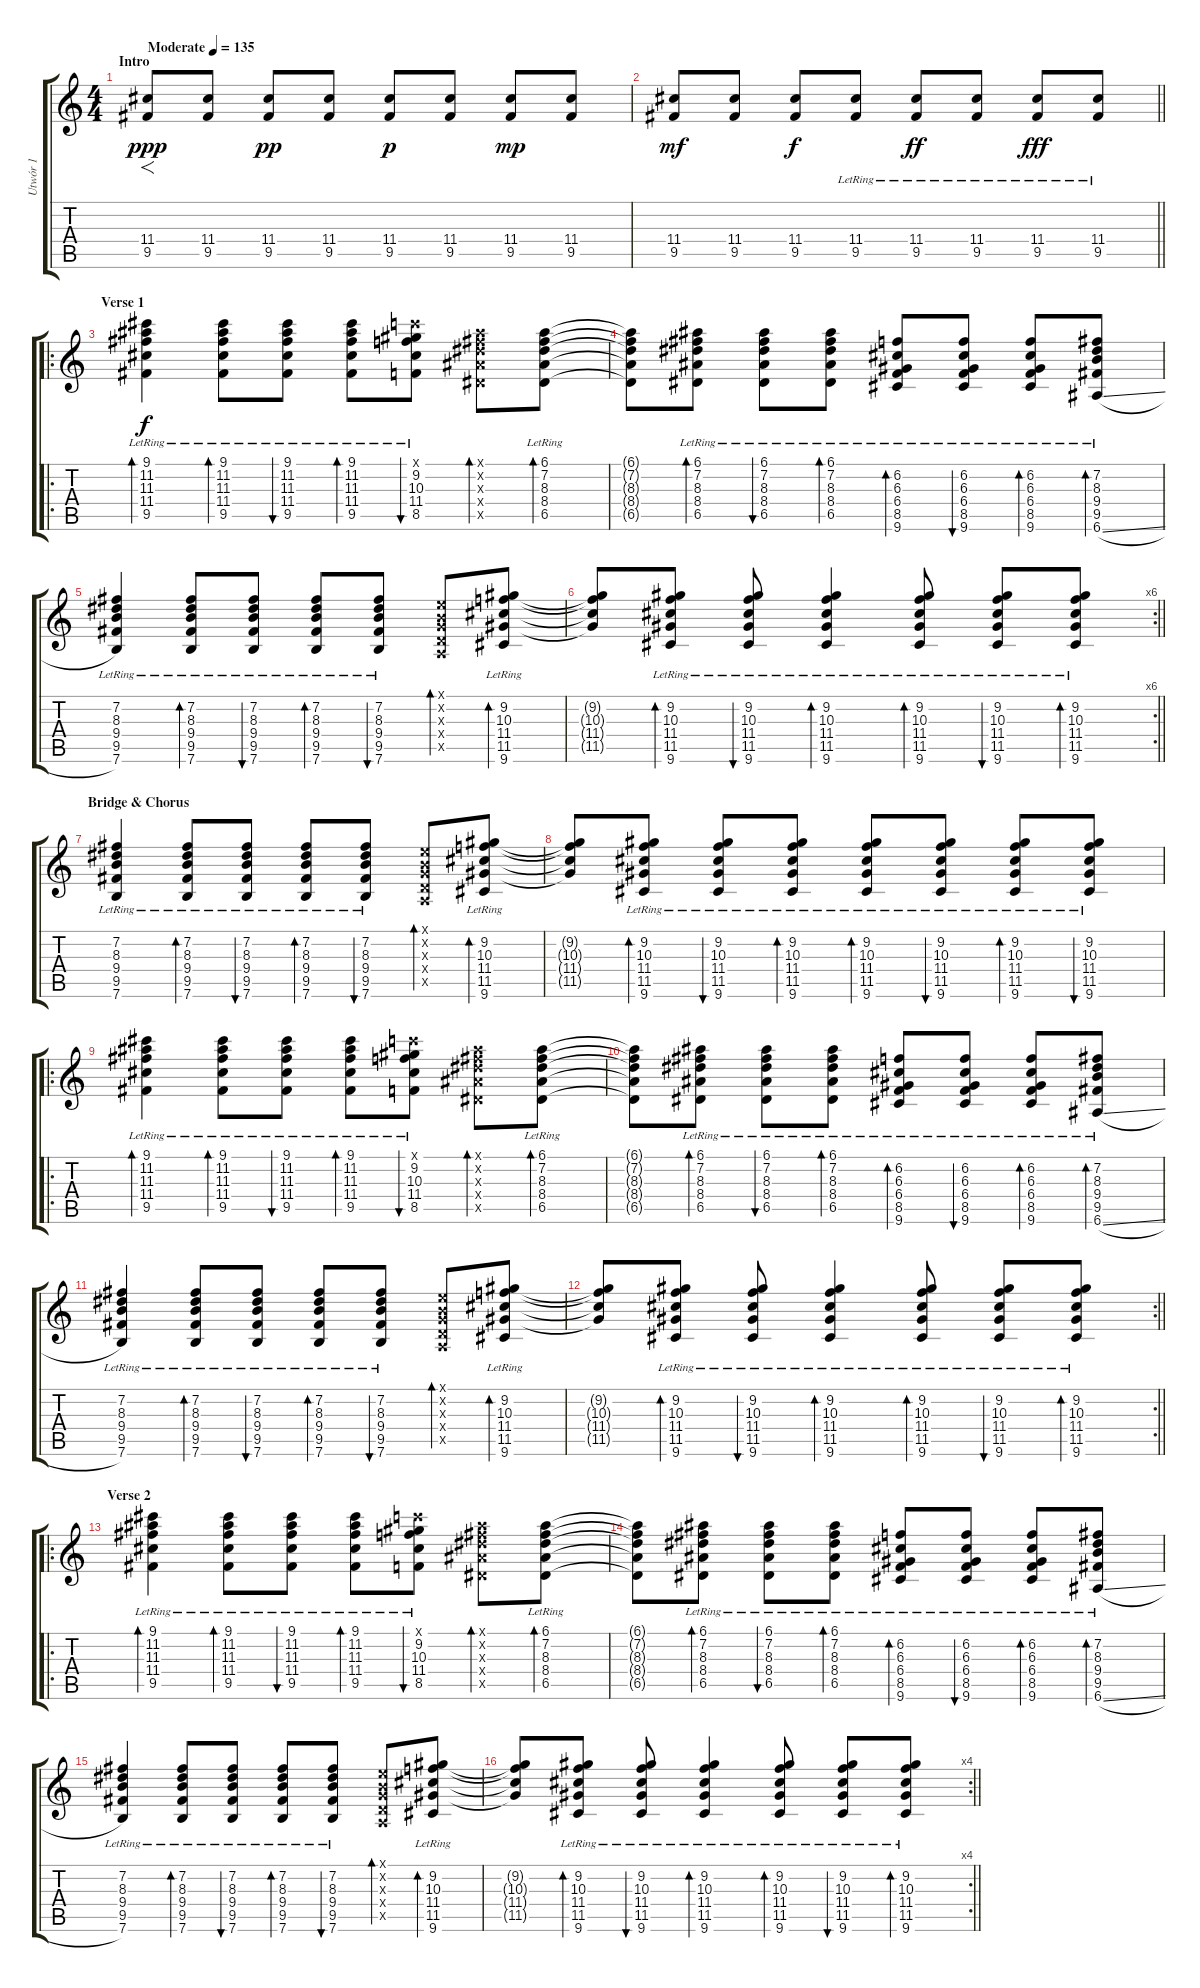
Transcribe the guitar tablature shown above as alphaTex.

\track ("Utwór 1" "Utwór 1") {instrument acousticguitarsteel}
\staff {score tabs}
\tuning (E4 B3 G3 D3 A2 E2) {hide}
\ts (4 4)
\section ("" "Intro")
\tempo (135 "Moderate")
\clef g2
\ks c
(11.4 9.5).8{f dy ppp instrument acousticguitarsteel} (11.4 9.5).8 (11.4 9.5).8{dy pp} (11.4 9.5).8 (11.4 9.5).8{dy p} (11.4 9.5).8 (11.4 9.5).8{dy mp} (11.4 9.5).8 |
\barLineRight lightlight
(11.4 9.5).8{dy mf} (11.4 9.5).8 (11.4 9.5).8{dy f} (11.4{lr} 9.5{lr}).8 (11.4{lr} 9.5{lr}).8{dy ff} (11.4{lr} 9.5{lr}).8 (11.4{lr} 9.5{lr}).8{dy fff} (11.4{lr} 9.5{lr}).8 |
\ro
\section ("" "Verse 1")
(9.1{lr} 11.2{lr} 11.3{lr} 11.4{lr} 9.5{lr}).4{bd 120 dy f} (9.1{lr} 11.2{lr} 11.3{lr} 11.4{lr} 9.5{lr}).8{bd 60} (9.1{lr} 11.2{lr} 11.3{lr} 11.4{lr} 9.5{lr}).8{bu 60} (9.1{lr} 11.2{lr} 11.3{lr} 11.4{lr} 9.5{lr}).8{bd 60} (8.1{x} 9.2{lr} 10.3{lr} 11.4{lr} 8.5{lr}).8{bu 60} (6.1{x} 7.2{x} 8.3{x} 8.4{x} 6.5{x}).8{bd 60} (6.1{lr} 7.2{lr} 8.3{lr} 8.4{lr} 6.5{lr}).8{bd 120} |
(6.1{t} 7.2{t} 8.3{t} 8.4{t} 6.5{t}).8 (6.1{lr} 7.2{lr} 8.3{lr} 8.4{lr} 6.5{lr}).8{bd 60} (6.1{lr} 7.2{lr} 8.3{lr} 8.4{lr} 6.5{lr}).8{bu 60} (6.1{lr} 7.2{lr} 8.3{lr} 8.4{lr} 6.5{lr}).8{bd 60} (6.2{lr} 6.3{lr} 6.4{lr} 8.5{lr} 9.6{lr}).8{bd 60} (6.2{lr} 6.3{lr} 6.4{lr} 8.5{lr} 9.6{lr}).8{bu 60} (6.2{lr} 6.3{lr} 6.4{lr} 8.5{lr} 9.6{lr}).8{bd 60} (7.2{lr} 8.3{lr} 9.4{lr} 9.5{lr} 6.6{sl lr}).8{bd 120} |
(7.2 8.3 9.4 9.5 7.6{lr}).4 (7.2{lr} 8.3{lr} 9.4{lr} 9.5{lr} 7.6{lr}).8{bd 60} (7.2{lr} 8.3{lr} 9.4{lr} 9.5{lr} 7.6{lr}).8{bu 60} (7.2{lr} 8.3{lr} 9.4{lr} 9.5{lr} 7.6{lr}).8{bd 60} (7.2{lr} 8.3{lr} 9.4{lr} 9.5{lr} 7.6{lr}).8{bu 60} (0.1{x} 0.2{x} 0.3{x} 0.4{x} 0.5{x}).8{bd 60} (9.2{lr} 10.3{lr} 11.4{lr} 11.5{lr} 9.6{lr}).8{bd 60} |
\rc 6
\barLineRight lightlight
(9.2{t} 10.3{t} 11.4{t} 11.5{t}).8 (9.2{lr} 10.3{lr} 11.4{lr} 11.5{lr} 9.6{lr}).8{bd 60} (9.2{lr} 10.3{lr} 11.4{lr} 11.5{lr} 9.6{lr}).8{bu 60} (9.2{lr} 10.3{lr} 11.4{lr} 11.5{lr} 9.6{lr}).4{bd 60} (9.2{lr} 10.3{lr} 11.4{lr} 11.5{lr} 9.6{lr}).8{bd 60} (9.2{lr} 10.3{lr} 11.4{lr} 11.5{lr} 9.6{lr}).8{bu 60} (9.2{lr} 10.3{lr} 11.4{lr} 11.5{lr} 9.6{lr}).8{bd 60} |
\section ("" "Bridge & Chorus")
(7.2 8.3 9.4 9.5 7.6{lr}).4 (7.2{lr} 8.3{lr} 9.4{lr} 9.5{lr} 7.6{lr}).8{bd 60} (7.2{lr} 8.3{lr} 9.4{lr} 9.5{lr} 7.6{lr}).8{bu 60} (7.2{lr} 8.3{lr} 9.4{lr} 9.5{lr} 7.6{lr}).8{bd 60} (7.2{lr} 8.3{lr} 9.4{lr} 9.5{lr} 7.6{lr}).8{bu 60} (0.1{x} 0.2{x} 0.3{x} 0.4{x} 0.5{x}).8{bd 60} (9.2{lr} 10.3{lr} 11.4{lr} 11.5{lr} 9.6{lr}).8{bd 60} |
(9.2{t} 10.3{t} 11.4{t} 11.5{t}).8 (9.2{lr} 10.3{lr} 11.4{lr} 11.5{lr} 9.6{lr}).8{bd 60} (9.2{lr} 10.3{lr} 11.4{lr} 11.5{lr} 9.6{lr}).8{bu 60} (9.2{lr} 10.3{lr} 11.4{lr} 11.5{lr} 9.6{lr}).8{bd 60} (9.2{lr} 10.3{lr} 11.4{lr} 11.5{lr} 9.6{lr}).8{bd 60} (9.2{lr} 10.3{lr} 11.4{lr} 11.5{lr} 9.6{lr}).8{bu 60} (9.2{lr} 10.3{lr} 11.4{lr} 11.5{lr} 9.6{lr}).8{bd 60} (9.2{lr} 10.3{lr} 11.4{lr} 11.5{lr} 9.6{lr}).8{bu 60} |
\ro
(9.1{lr} 11.2{lr} 11.3{lr} 11.4{lr} 9.5{lr}).4{bd 120} (9.1{lr} 11.2{lr} 11.3{lr} 11.4{lr} 9.5{lr}).8{bd 60} (9.1{lr} 11.2{lr} 11.3{lr} 11.4{lr} 9.5{lr}).8{bu 60} (9.1{lr} 11.2{lr} 11.3{lr} 11.4{lr} 9.5{lr}).8{bd 60} (8.1{x} 9.2{lr} 10.3{lr} 11.4{lr} 8.5{lr}).8{bu 60} (6.1{x} 7.2{x} 8.3{x} 8.4{x} 6.5{x}).8{bd 60} (6.1{lr} 7.2{lr} 8.3{lr} 8.4{lr} 6.5{lr}).8{bd 120} |
(6.1{t} 7.2{t} 8.3{t} 8.4{t} 6.5{t}).8 (6.1{lr} 7.2{lr} 8.3{lr} 8.4{lr} 6.5{lr}).8{bd 60} (6.1{lr} 7.2{lr} 8.3{lr} 8.4{lr} 6.5{lr}).8{bu 60} (6.1{lr} 7.2{lr} 8.3{lr} 8.4{lr} 6.5{lr}).8{bd 60} (6.2{lr} 6.3{lr} 6.4{lr} 8.5{lr} 9.6{lr}).8{bd 60} (6.2{lr} 6.3{lr} 6.4{lr} 8.5{lr} 9.6{lr}).8{bu 60} (6.2{lr} 6.3{lr} 6.4{lr} 8.5{lr} 9.6{lr}).8{bd 60} (7.2{lr} 8.3{lr} 9.4{lr} 9.5{lr} 6.6{sl lr}).8{bd 120} |
(7.2 8.3 9.4 9.5 7.6{lr}).4 (7.2{lr} 8.3{lr} 9.4{lr} 9.5{lr} 7.6{lr}).8{bd 60} (7.2{lr} 8.3{lr} 9.4{lr} 9.5{lr} 7.6{lr}).8{bu 60} (7.2{lr} 8.3{lr} 9.4{lr} 9.5{lr} 7.6{lr}).8{bd 60} (7.2{lr} 8.3{lr} 9.4{lr} 9.5{lr} 7.6{lr}).8{bu 60} (0.1{x} 0.2{x} 0.3{x} 0.4{x} 0.5{x}).8{bd 60} (9.2{lr} 10.3{lr} 11.4{lr} 11.5{lr} 9.6{lr}).8{bd 60} |
\rc 2
\barLineRight lightlight
(9.2{t} 10.3{t} 11.4{t} 11.5{t}).8 (9.2{lr} 10.3{lr} 11.4{lr} 11.5{lr} 9.6{lr}).8{bd 60} (9.2{lr} 10.3{lr} 11.4{lr} 11.5{lr} 9.6{lr}).8{bu 60} (9.2{lr} 10.3{lr} 11.4{lr} 11.5{lr} 9.6{lr}).4{bd 60} (9.2{lr} 10.3{lr} 11.4{lr} 11.5{lr} 9.6{lr}).8{bd 60} (9.2{lr} 10.3{lr} 11.4{lr} 11.5{lr} 9.6{lr}).8{bu 60} (9.2{lr} 10.3{lr} 11.4{lr} 11.5{lr} 9.6{lr}).8{bd 60} |
\ro
\section ("" "Verse 2")
(9.1{lr} 11.2{lr} 11.3{lr} 11.4{lr} 9.5{lr}).4{bd 120} (9.1{lr} 11.2{lr} 11.3{lr} 11.4{lr} 9.5{lr}).8{bd 60} (9.1{lr} 11.2{lr} 11.3{lr} 11.4{lr} 9.5{lr}).8{bu 60} (9.1{lr} 11.2{lr} 11.3{lr} 11.4{lr} 9.5{lr}).8{bd 60} (8.1{x} 9.2{lr} 10.3{lr} 11.4{lr} 8.5{lr}).8{bu 60} (6.1{x} 7.2{x} 8.3{x} 8.4{x} 6.5{x}).8{bd 60} (6.1{lr} 7.2{lr} 8.3{lr} 8.4{lr} 6.5{lr}).8{bd 120} |
(6.1{t} 7.2{t} 8.3{t} 8.4{t} 6.5{t}).8 (6.1{lr} 7.2{lr} 8.3{lr} 8.4{lr} 6.5{lr}).8{bd 60} (6.1{lr} 7.2{lr} 8.3{lr} 8.4{lr} 6.5{lr}).8{bu 60} (6.1{lr} 7.2{lr} 8.3{lr} 8.4{lr} 6.5{lr}).8{bd 60} (6.2{lr} 6.3{lr} 6.4{lr} 8.5{lr} 9.6{lr}).8{bd 60} (6.2{lr} 6.3{lr} 6.4{lr} 8.5{lr} 9.6{lr}).8{bu 60} (6.2{lr} 6.3{lr} 6.4{lr} 8.5{lr} 9.6{lr}).8{bd 60} (7.2{lr} 8.3{lr} 9.4{lr} 9.5{lr} 6.6{sl lr}).8{bd 120} |
(7.2 8.3 9.4 9.5 7.6{lr}).4 (7.2{lr} 8.3{lr} 9.4{lr} 9.5{lr} 7.6{lr}).8{bd 60} (7.2{lr} 8.3{lr} 9.4{lr} 9.5{lr} 7.6{lr}).8{bu 60} (7.2{lr} 8.3{lr} 9.4{lr} 9.5{lr} 7.6{lr}).8{bd 60} (7.2{lr} 8.3{lr} 9.4{lr} 9.5{lr} 7.6{lr}).8{bu 60} (0.1{x} 0.2{x} 0.3{x} 0.4{x} 0.5{x}).8{bd 60} (9.2{lr} 10.3{lr} 11.4{lr} 11.5{lr} 9.6{lr}).8{bd 60} |
\rc 4
\barLineRight lightlight
(9.2{t} 10.3{t} 11.4{t} 11.5{t}).8 (9.2{lr} 10.3{lr} 11.4{lr} 11.5{lr} 9.6{lr}).8{bd 60} (9.2{lr} 10.3{lr} 11.4{lr} 11.5{lr} 9.6{lr}).8{bu 60} (9.2{lr} 10.3{lr} 11.4{lr} 11.5{lr} 9.6{lr}).4{bd 60} (9.2{lr} 10.3{lr} 11.4{lr} 11.5{lr} 9.6{lr}).8{bd 60} (9.2{lr} 10.3{lr} 11.4{lr} 11.5{lr} 9.6{lr}).8{bu 60} (9.2{lr} 10.3{lr} 11.4{lr} 11.5{lr} 9.6{lr}).8{bd 60}
